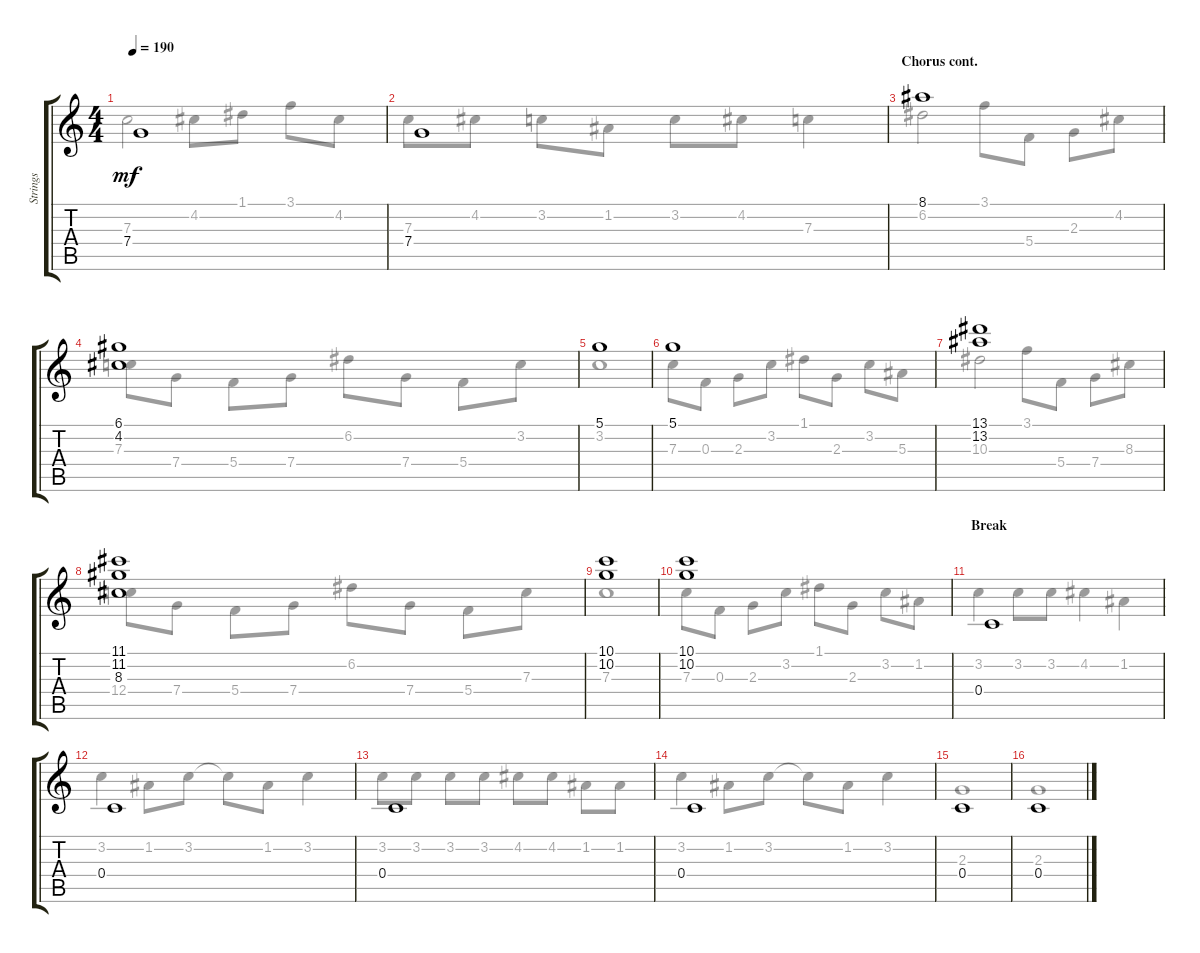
\track ("Strings" "Strings") {instrument electricguitarclean}
\staff {score tabs}
\tuning (D4 A3 F3 C3 G2 C2) {hide}
\voice
\ts (4 4)
\tempo 190
\clef g2
\ks aminor
7.4.1{dy mf} |
7.4.1 |
\section ("" "Chorus cont.")
8.1.1 |
(6.1 4.2).1 |
5.1.1 |
5.1.1 |
(13.1 13.2).1 |
(11.1 11.2 8.3).1 |
(10.1 10.2).1 |
(10.1 10.2).1 |
\section ("" "Break")
0.4.1 |
0.4.1 |
0.4.1 |
0.4.1 |
0.4.1 |
0.4.1
\voice
\clef g2
\ottava regular
\simile none
\ks aminor
7.3.2{dy mf} 4.2.8 1.1.8 3.1.8 4.2.8 |
7.3.8 4.2.8 3.2.8 1.2.8 3.2.8 4.2.8 7.3.4 |
6.2.2 3.1.8 5.4.8 2.3.8 4.2.8 |
7.3.8 7.4.8 5.4.8 7.4.8 6.2.8 7.4.8 5.4.8 3.2.8 |
3.2.1 |
7.3.8 0.3.8 2.3.8 3.2.8 1.1.8 2.3.8 3.2.8 5.3.8 |
10.3.2 3.1.8 5.4.8 7.4.8 8.3.8 |
12.4.8 7.4.8 5.4.8 7.4.8 6.2.8 7.4.8 5.4.8 7.3.8 |
7.3.1 |
7.3.8 0.3.8 2.3.8 3.2.8 1.1.8 2.3.8 3.2.8 1.2.8 |
3.2.4 3.2.8 3.2.8 4.2.4 1.2.4 |
3.2.4 1.2.8 3.2.8 3.2{t}.8 1.2.8 3.2.4 |
3.2.8 3.2.8 3.2.8 3.2.8 4.2.8 4.2.8 1.2.8 1.2.8 |
3.2.4 1.2.8 3.2.8 3.2{t}.8 1.2.8 3.2.4 |
2.3.1 |
2.3.1
